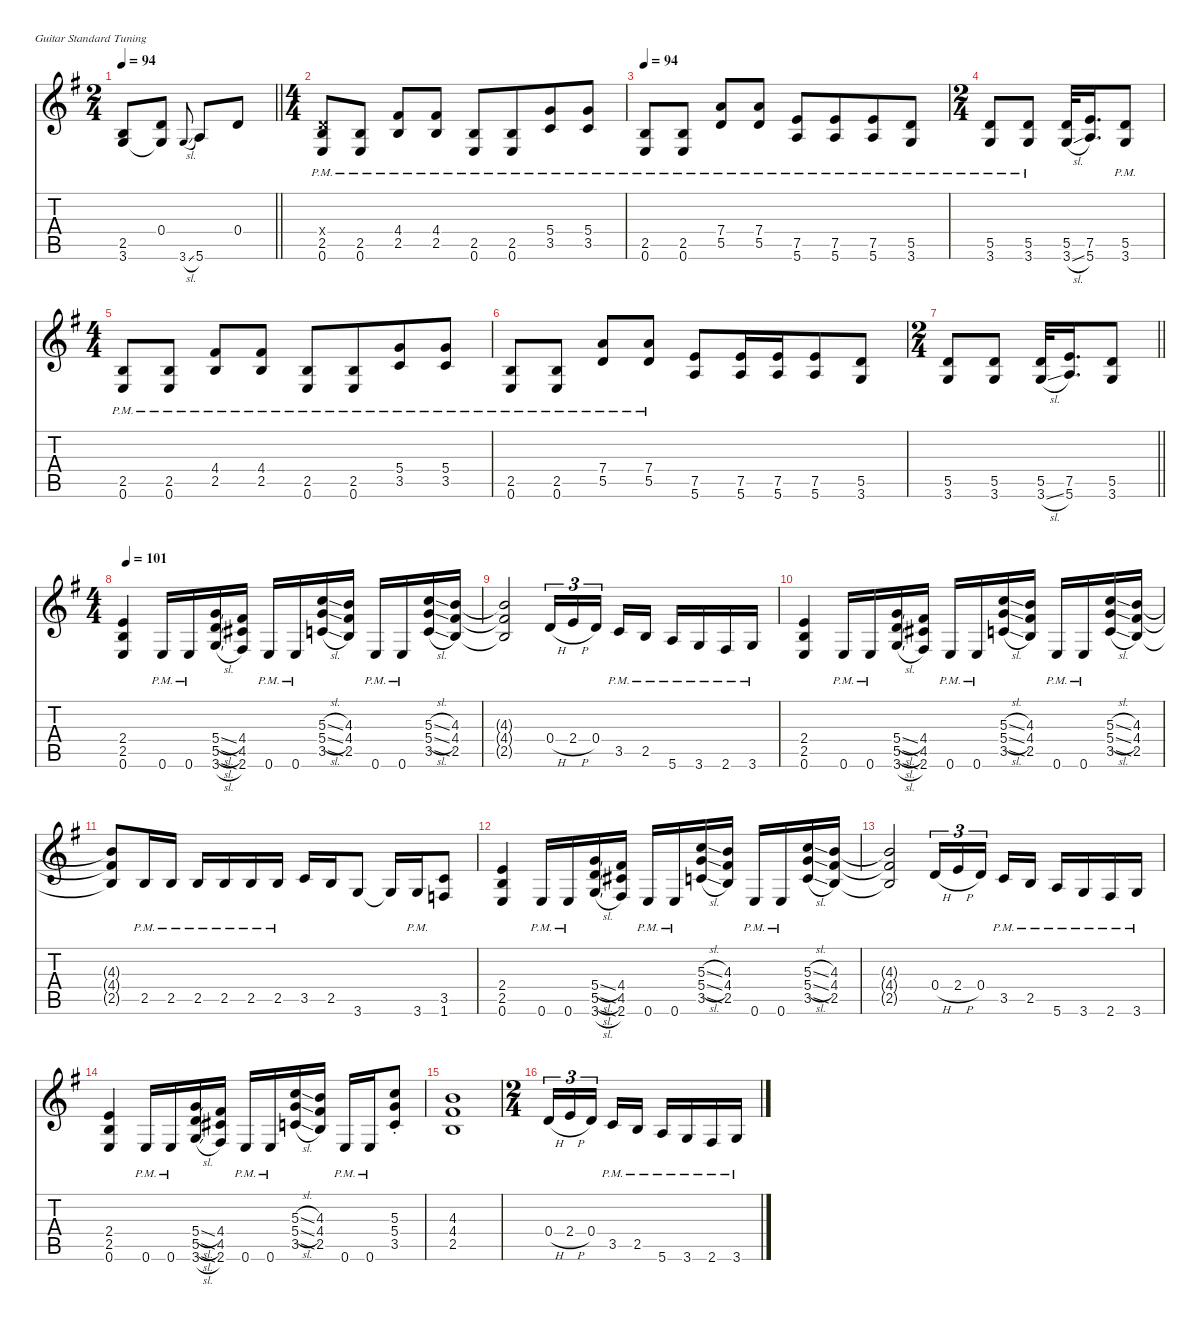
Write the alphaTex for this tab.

\defaultSystemsLayout 4
\hideDynamics
\bracketExtendMode nobrackets
\singleTrackTrackNamePolicy hidden
\multiTrackTrackNamePolicy hidden
\firstSystemTrackNameMode fullname
\firstSystemTrackNameOrientation horizontal
\otherSystemsTrackNameOrientation horizontal
\track ("Kirk Hammet" "el.guit.") {defaultSystemsLayout 8 mute instrument electricguitarclean}
\staff {score tabs}
\tuning (E4 B3 G3 D3 A2 E2)
\ts (2 4)
\beaming (8 2 2)
\tempo 94
\clef g2
\barLineRight lightlight
\ks eminor
(2.5{acc forcenatural} 3.6{t acc forcenatural}).8{dy f beam Up} (0.4{acc forcenatural} 3.6{t acc forcenatural}).8{beam Up} 3.6{sl acc forcenatural}.8{gr onbeat beam Up} 5.6{acc forcenatural}.8{beam Up} 0.4{acc forcenatural}.8{beam Up} |
\ts (4 4)
\beaming (8 2 2 4)
(0.4{x acc forcenatural} 2.5{pm acc forcenatural} 0.6{pm acc forcenatural}).8{dy ppp instrument distortionguitar beam Up} (2.5{pm acc forcenatural} 0.6{pm acc forcenatural}).8{dy f beam Up} (4.4{pm acc #} 2.5{pm acc forcenatural}).8{beam Up} (4.4{pm acc #} 2.5{pm acc forcenatural}).8{beam Up} (2.5{pm acc forcenatural} 0.6{pm acc forcenatural}).8{beam Up} (2.5{pm acc forcenatural} 0.6{pm acc forcenatural}).8{beam Up} (5.4{pm acc forcenatural} 3.5{pm acc forcenatural}).8{beam Up} (5.4{pm acc forcenatural} 3.5{pm acc forcenatural}).8{beam Up} |
\tempo 94
(2.5{pm acc forcenatural} 0.6{pm acc forcenatural}).8{beam Up} (2.5{pm acc forcenatural} 0.6{pm acc forcenatural}).8{beam Up} (7.4{pm acc forcenatural} 5.5{pm acc forcenatural}).8{beam Up} (7.4{pm acc forcenatural} 5.5{pm acc forcenatural}).8{beam Up} (7.5{pm acc forcenatural} 5.6{pm acc forcenatural}).8{beam Up} (7.5{pm acc forcenatural} 5.6{pm acc forcenatural}).8{beam Up} (7.5{pm acc forcenatural} 5.6{pm acc forcenatural}).8{beam Up} (5.5{pm acc forcenatural} 3.6{pm acc forcenatural}).8{beam Up} |
\ts (2 4)
\beaming (8 2 2)
(5.5{pm acc forcenatural} 3.6{pm acc forcenatural}).8{beam Up} (5.5{pm acc forcenatural} 3.6{pm acc forcenatural}).8{beam Up} (5.5{acc forcenatural} 3.6{sl acc forcenatural}).32{beam Up} (7.5{acc forcenatural} 5.6{acc forcenatural}).16{d beam Up} (5.5{acc forcenatural} 3.6{pm acc forcenatural}).8{beam Up} |
\ts (4 4)
\beaming (8 2 2 4)
(2.5{pm acc forcenatural} 0.6{pm acc forcenatural}).8{beam Up} (2.5{pm acc forcenatural} 0.6{pm acc forcenatural}).8{beam Up} (4.4{pm acc #} 2.5{pm acc forcenatural}).8{beam Up} (4.4{pm acc #} 2.5{pm acc forcenatural}).8{beam Up} (2.5{pm acc forcenatural} 0.6{pm acc forcenatural}).8{beam Up} (2.5{pm acc forcenatural} 0.6{pm acc forcenatural}).8{beam Up} (5.4{pm acc forcenatural} 3.5{pm acc forcenatural}).8{beam Up} (5.4{pm acc forcenatural} 3.5{pm acc forcenatural}).8{beam Up} |
(2.5{pm acc forcenatural} 0.6{pm acc forcenatural}).8{beam Up} (2.5{pm acc forcenatural} 0.6{pm acc forcenatural}).8{beam Up} (7.4{pm acc forcenatural} 5.5{pm acc forcenatural}).8{beam Up} (7.4{pm acc forcenatural} 5.5{pm acc forcenatural}).8{beam Up} (7.5{acc forcenatural} 5.6{acc forcenatural}).8{beam Up} (7.5{acc forcenatural} 5.6{acc forcenatural}).16{beam Up} (7.5{acc forcenatural} 5.6{acc forcenatural}).16{beam Up} (7.5{acc forcenatural} 5.6{acc forcenatural}).8{beam Up} (5.5{acc forcenatural} 3.6{acc forcenatural}).8{beam Up} |
\ts (2 4)
\beaming (8 2 2)
\barLineRight lightlight
(5.5{acc forcenatural} 3.6{acc forcenatural}).8{beam Up} (5.5{acc forcenatural} 3.6{acc forcenatural}).8{beam Up} (5.5{acc forcenatural} 3.6{sl acc forcenatural}).32{beam Up} (7.5{acc forcenatural} 5.6{acc forcenatural}).16{d beam Up} (5.5{acc forcenatural} 3.6{acc forcenatural}).8{beam Up} |
\ts (4 4)
\beaming (8 2 2 2 2)
\tempo (101 0.0125)
(2.4{acc forcenatural} 2.5{acc forcenatural} 0.6{acc forcenatural}).4{beam Up} 0.6{pm acc forcenatural}.16{beam Up} 0.6{pm acc forcenatural}.16{beam Up} (5.4{sl acc forcenatural} 5.5{sl acc forcenatural} 3.6{sl acc forcenatural}).16{beam Up} (4.4{acc #} 4.5{acc #} 2.6{acc #}).16{beam Up} 0.6{pm acc forcenatural}.16{beam Up} 0.6{pm acc forcenatural}.16{beam Up} (5.3{sl acc forcenatural} 5.4{sl acc forcenatural} 3.5{sl acc forcenatural}).16{beam Up} (4.3{acc forcenatural} 4.4{acc #} 2.5{acc forcenatural}).16{beam Up} 0.6{pm acc forcenatural}.16{beam Up} 0.6{pm acc forcenatural}.16{beam Up} (5.3{sl acc forcenatural} 5.4{sl acc forcenatural} 3.5{sl acc forcenatural}).16{beam Up} (4.3{acc forcenatural} 4.4{acc #} 2.5{acc forcenatural}).16{beam Up} |
(4.3{t acc forcenatural} 4.4{t acc #} 2.5{t acc forcenatural}).2{beam Up} 0.4{h acc forcenatural}.16{tu (3 2) beam Up} 2.4{h acc forcenatural}.16{tu (3 2) beam Up} 0.4{acc forcenatural}.16{tu (3 2) beam Up} 3.5{pm acc forcenatural}.16{beam Up} 2.5{pm acc forcenatural}.16{beam Up} 5.6{pm acc forcenatural}.16{beam Up} 3.6{pm acc forcenatural}.16{beam Up} 2.6{pm acc #}.16{beam Up} 3.6{pm acc forcenatural}.16{beam Up} |
(2.4{acc forcenatural} 2.5{acc forcenatural} 0.6{acc forcenatural}).4{beam Up} 0.6{pm acc forcenatural}.16{beam Up} 0.6{pm acc forcenatural}.16{beam Up} (5.4{sl acc forcenatural} 5.5{sl acc forcenatural} 3.6{sl acc forcenatural}).16{beam Up} (4.4{acc #} 4.5{acc #} 2.6{acc #}).16{beam Up} 0.6{pm acc forcenatural}.16{beam Up} 0.6{pm acc forcenatural}.16{beam Up} (5.3{sl acc forcenatural} 5.4{sl acc forcenatural} 3.5{sl acc forcenatural}).16{beam Up} (4.3{acc forcenatural} 4.4{acc #} 2.5{acc forcenatural}).16{beam Up} 0.6{pm acc forcenatural}.16{beam Up} 0.6{pm acc forcenatural}.16{beam Up} (5.3{sl acc forcenatural} 5.4{sl acc forcenatural} 3.5{sl acc forcenatural}).16{beam Up} (4.3{acc forcenatural} 4.4{acc #} 2.5{acc forcenatural}).16{beam Up} |
(4.3{t acc forcenatural} 4.4{t acc #} 2.5{t acc forcenatural}).8{beam Up} 2.5{pm acc forcenatural}.16{beam Up} 2.5{pm acc forcenatural}.16{beam Up} 2.5{pm acc forcenatural}.16{beam Up} 2.5{pm acc forcenatural}.16{beam Up} 2.5{pm acc forcenatural}.16{beam Up} 2.5{pm acc forcenatural}.16{beam Up} 3.5{acc forcenatural}.16{beam Up} 2.5{acc forcenatural}.16{beam Up} 3.6{acc forcenatural}.8{beam Up} 3.6{t acc forcenatural}.16{beam Up} 3.6{pm acc forcenatural}.16{beam Up} (3.5{acc forcenatural} 1.6{acc forcenatural}).8{beam Up} |
(2.4{acc forcenatural} 2.5{acc forcenatural} 0.6{acc forcenatural}).4{beam Up} 0.6{pm acc forcenatural}.16{beam Up} 0.6{pm acc forcenatural}.16{beam Up} (5.4{sl acc forcenatural} 5.5{sl acc forcenatural} 3.6{sl acc forcenatural}).16{beam Up} (4.4{acc #} 4.5{acc #} 2.6{acc #}).16{beam Up} 0.6{pm acc forcenatural}.16{beam Up} 0.6{pm acc forcenatural}.16{beam Up} (5.3{sl acc forcenatural} 5.4{sl acc forcenatural} 3.5{sl acc forcenatural}).16{beam Up} (4.3{acc forcenatural} 4.4{acc #} 2.5{acc forcenatural}).16{beam Up} 0.6{pm acc forcenatural}.16{beam Up} 0.6{pm acc forcenatural}.16{beam Up} (5.3{sl acc forcenatural} 5.4{sl acc forcenatural} 3.5{sl acc forcenatural}).16{beam Up} (4.3{acc forcenatural} 4.4{acc #} 2.5{acc forcenatural}).16{beam Up} |
(4.3{t acc forcenatural} 4.4{t acc #} 2.5{t acc forcenatural}).2{beam Up} 0.4{h acc forcenatural}.16{tu (3 2) beam Up} 2.4{h acc forcenatural}.16{tu (3 2) beam Up} 0.4{acc forcenatural}.16{tu (3 2) beam Up} 3.5{pm acc forcenatural}.16{beam Up} 2.5{pm acc forcenatural}.16{beam Up} 5.6{pm acc forcenatural}.16{beam Up} 3.6{pm acc forcenatural}.16{beam Up} 2.6{pm acc #}.16{beam Up} 3.6{pm acc forcenatural}.16{beam Up} |
(2.4{acc forcenatural} 2.5{acc forcenatural} 0.6{acc forcenatural}).4{beam Up} 0.6{pm acc forcenatural}.16{beam Up} 0.6{pm acc forcenatural}.16{beam Up} (5.4{sl acc forcenatural} 5.5{sl acc forcenatural} 3.6{sl acc forcenatural}).16{beam Up} (4.4{acc #} 4.5{acc #} 2.6{acc #}).16{beam Up} 0.6{pm acc forcenatural}.16{beam Up} 0.6{pm acc forcenatural}.16{beam Up} (5.3{sl acc forcenatural} 5.4{sl acc forcenatural} 3.5{sl acc forcenatural}).16{beam Up} (4.3{acc forcenatural} 4.4{acc #} 2.5{acc forcenatural}).16{beam Up} 0.6{pm acc forcenatural}.16{beam Up} 0.6{pm acc forcenatural}.16{beam Up} (5.3{st acc forcenatural} 5.4{st acc forcenatural} 3.5{st acc forcenatural}).8{beam Up} |
(4.3{acc forcenatural} 4.4{acc #} 2.5{acc forcenatural}).1{beam Up} |
\ts (2 4)
\beaming (8 2 2)
0.4{h acc forcenatural}.16{tu (3 2) beam Up} 2.4{h acc forcenatural}.16{tu (3 2) beam Up} 0.4{acc forcenatural}.16{tu (3 2) beam Up} 3.5{pm acc forcenatural}.16{beam Up} 2.5{pm acc forcenatural}.16{beam Up} 5.6{pm acc forcenatural}.16{beam Up} 3.6{pm acc forcenatural}.16{beam Up} 2.6{pm acc #}.16{beam Up} 3.6{pm acc forcenatural}.16{beam Up}
